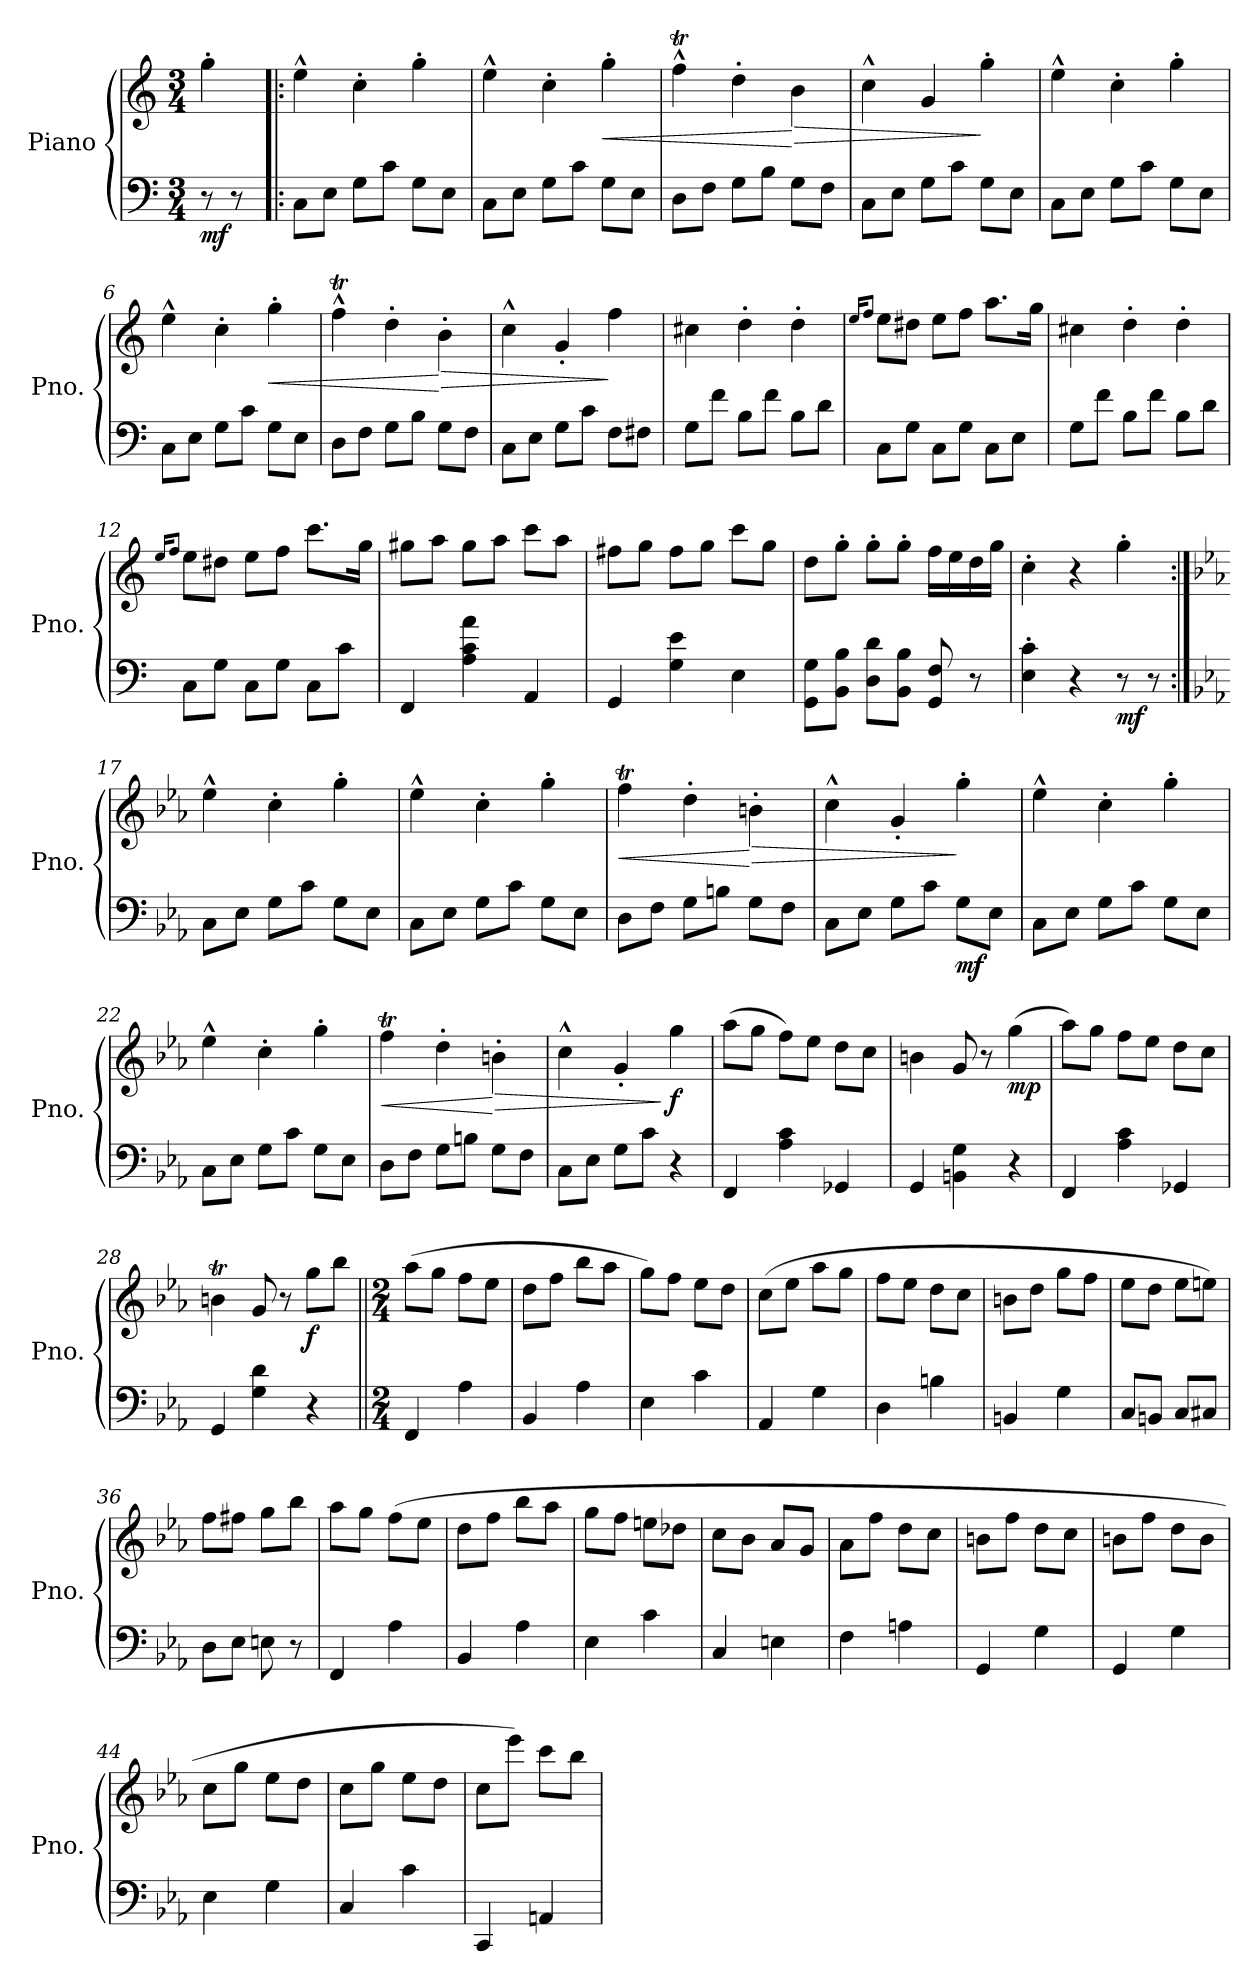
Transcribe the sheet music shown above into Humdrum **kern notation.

**kern	**kern	**dynam
*part1	*part1	*part1
*staff2	*staff1	*staff1/2
*I"Piano	*	*
*I'Pno.	*	*
*clefF4	*clefG2	*
*k[]	*k[]	*
*M3/4	*M3/4	*
*MM150	*MM150	*
=	=	=
!	!	!LO:DY:b=2
8r	4gg'\	mf
8r	.	.
=1!|:	=1!|:	=1!|:
8C\L	4ee^^\	.
8E\J	.	.
8G\L	4cc'\	.
8c\J	.	.
8G\L	4gg'\	.
8E\J	.	.
=2	=2	=2
8C\L	4ee^^\	.
8E\J	.	.
8G\L	4cc'\	.
8c\J	.	.
!	!	!LO:HP:b
8G\L	4gg'\	<
8E\J	.	.
=3	=3	=3
8D\L	4ffT^^\	.
8F\J	.	.
8G\L	4dd'\	.
8B\J	.	.
!	!	!LO:HP:n=1:b
8G\L	4b\	[ >
8F\J	.	.
=4	=4	=4
8C\L	4cc^^\	.
8E\J	.	.
8G\L	4g/	.
8c\J	.	.
8G\L	4gg'\	]
8E\J	.	.
=5	=5	=5
8C\L	4ee^^\	.
8E\J	.	.
8G\L	4cc'\	.
8c\J	.	.
8G\L	4gg'\	.
8E\J	.	.
=6	=6	=6
8C\L	4ee^^\	.
8E\J	.	.
8G\L	4cc'\	.
8c\J	.	.
!	!	!LO:HP:b
8G\L	4gg'\	<
8E\J	.	.
!!LO:LB:g=z
=7	=7	=7
8D\L	4ffT^^\	.
8F\J	.	.
8G\L	4dd'\	.
8B\J	.	.
!	!	!LO:HP:n=1:b
8G\L	4b'\	[ >
8F\J	.	.
=8	=8	=8
8C\L	4cc^^\	.
8E\J	.	.
8G\L	4g'/	.
8c\J	.	.
8F\L	4ff\	]
8F#X\J	.	.
=9	=9	=9
8G\L	4cc#X\	.
8f\J	.	.
8B\L	4dd'\	.
8f\J	.	.
8B\L	4dd'\	.
8d\J	.	.
=10	=10	=10
.	16qee/KL	.
.	8qff/J	.
8C\L	8ee\L	.
8G\J	8dd#X\J	.
8C\L	8ee\L	.
8G\J	8ff\J	.
8C\L	8.aa\L	.
8E\J	.	.
.	16gg\Jk	.
=11	=11	=11
8G\L	4cc#X\	.
8f\J	.	.
8B\L	4dd'\	.
8f\J	.	.
8B\L	4dd'\	.
8d\J	.	.
=12	=12	=12
.	16qee/KL	.
.	8qff/J	.
8C\L	8ee\L	.
8G\J	8dd#X\J	.
8C\L	8ee\L	.
8G\J	8ff\J	.
8C\L	8.ccc\L	.
8c\J	.	.
.	16gg\Jk	.
!!LO:LB:g=z
=13	=13	=13
4FF/	8gg#X\L	.
.	8aa\J	.
4A\ 4c\ 4a\	8gg#\L	.
.	8aa\J	.
4AA/	8ccc\L	.
.	8aa\J	.
=14	=14	=14
4GG/	8ff#X\L	.
.	8gg\J	.
4G\ 4e\	8ff#\L	.
.	8gg\J	.
4E\	8ccc\L	.
.	8gg\J	.
=15	=15	=15
8GG\ 8G\L	8dd\L	.
8BB\ 8B\J	8gg'\J	.
8D\ 8d\L	8gg'\L	.
8BB\ 8B\J	8gg'\J	.
8GG/ 8F/	16ff\LL	.
.	16ee\	.
8r	16dd\	.
.	16gg\JJ	.
=16	=16	=16
4E\' 4c\'	4cc'\	.
4r	4r	.
!	!	!LO:DY:b=2
8r	4gg'\	mf
8r	.	.
=17:|!	=17:|!	=17:|!
*k[b-e-a-]	*k[b-e-a-]	*
8C\L	4ee-^^\	.
8E-\J	.	.
8G\L	4cc'\	.
8c\J	.	.
8G\L	4gg'\	.
8E-\J	.	.
=18	=18	=18
8C\L	4ee-^^\	.
8E-\J	.	.
8G\L	4cc'\	.
8c\J	.	.
8G\L	4gg'\	.
8E-\J	.	.
!!LO:LB:g=z
=19	=19	=19
!	!	!LO:HP:b
8D\L	4ffT\	<
8F\J	.	.
8G\L	4dd'\	.
8Bn\J	.	.
!	!	!LO:HP:n=1:b
8G\L	4bn'\	[ >
8F\J	.	.
=20	=20	=20
8C\L	4cc^^\	.
8E-\J	.	.
8G\L	4g'/	.
8c\J	.	.
!	!	!LO:DY:n=1:b=2
8G\L	4gg'\	] mf
8E-\J	.	.
=21	=21	=21
8C\L	4ee-^^\	.
8E-\J	.	.
8G\L	4cc'\	.
8c\J	.	.
8G\L	4gg'\	.
8E-\J	.	.
=22	=22	=22
8C\L	4ee-^^\	.
8E-\J	.	.
8G\L	4cc'\	.
8c\J	.	.
8G\L	4gg'\	.
8E-\J	.	.
=23	=23	=23
!	!	!LO:HP:b
8D\L	4ffT\	<
8F\J	.	.
8G\L	4dd'\	.
8Bn\J	.	.
!	!	!LO:HP:n=1:b
8G\L	4bn'\	[ >
8F\J	.	.
=24	=24	=24
8C\L	4cc^^\	.
8E-\J	.	.
8G\L	4g'/	.
8c\J	.	.
!	!	!LO:DY:n=1:b
4r	4gg\	] f
!!LO:LB:g=z
=25	=25	=25
4FF/	(8aa-\L	.
.	8gg\J	.
4A-\ 4c\	8ff\L)	.
.	8ee-\J	.
4GG-X/	8dd\L	.
.	8cc\J	.
=26	=26	=26
4GG/	4bn\	.
4BBn\ 4G\	8g/	.
.	8r	.
!	!	!LO:DY:b
4r	(4gg\	mp
=27	=27	=27
4FF/	8aa-\L)	.
.	8gg\J	.
4A-\ 4c\	8ff\L	.
.	8ee-\J	.
4GG-X/	8dd\L	.
.	8cc\J	.
=28	=28	=28
4GG/	4bnt\	.
4G\ 4d\	8g/	.
.	8r	.
!	!	!LO:DY:b
4r	8gg\L	f
.	8bb-\J	.
=29||	=29||	=29||
*M2/4	*M2/4	*
4FF/	(8aa-\L	.
.	8gg\J	.
4A-\	8ff\L	.
.	8ee-\J	.
=30	=30	=30
4BB-/	8dd\L	.
.	8ff\J	.
4A-\	8bb-\L	.
.	8aa-\J	.
=31	=31	=31
4E-\	8gg\L)	.
.	8ff\J	.
4c\	8ee-\L	.
.	8dd\J	.
!!LO:PB:g=z
=32	=32	=32
4AA-/	(8cc\L	.
.	8ee-\J	.
4G\	8aa-\L	.
.	8gg\J	.
=33	=33	=33
4D\	8ff\L	.
.	8ee-\J	.
4Bn\	8dd\L	.
.	8cc\J	.
=34	=34	=34
4BBn/	8bn\L	.
.	8dd\J	.
4G\	8gg\L	.
.	8ff\J	.
=35	=35	=35
8C/L	8ee-\L	.
8BBn/J	8dd\J	.
8C/L	8ee-\L	.
8C#X/J	8een\J)	.
=36	=36	=36
8D\L	8ff\L	.
8E-\J	8ff#X\J	.
8En\	8gg\L	.
8r	8bb-\J	.
=37	=37	=37
4FF/	8aa-\L	.
.	8gg\J	.
4A-\	(8ff\L	.
.	8ee-\J	.
=38	=38	=38
4BB-/	8dd\L	.
.	8ff\J	.
4A-\	8bb-\L	.
.	8aa-\J	.
=39	=39	=39
4E-\	8gg\L	.
.	8ff\J	.
4c\	8een\L	.
.	8dd-X\J	.
!!LO:LB:g=z
=40	=40	=40
4C/	8cc\L	.
.	8b-\J	.
4En\	8a-/L	.
.	8g/J	.
=41	=41	=41
4F\	8a-\L	.
.	8ff\J	.
4An\	8dd\L	.
.	8cc\J	.
=42	=42	=42
4GG/	8bn\L	.
.	8ff\J	.
4G\	8dd\L	.
.	8cc\J	.
=43	=43	=43
4GG/	8bn\L	.
.	8ff\J	.
4G\	8dd\L	.
.	8b\J	.
=44	=44	=44
4E-\	8cc\L	.
.	8gg\J	.
4G\	8ee-\L	.
.	8dd\J	.
=45	=45	=45
4C/	8cc\L	.
.	8gg\J	.
4c\	8ee-\L	.
.	8dd\J	.
=46	=46	=46
4CC/	8cc\L	.
.	8eee-\J)	.
4AAn/	8ccc\L	.
.	8bb-\J	.
=	=	=
*-	*-	*-
